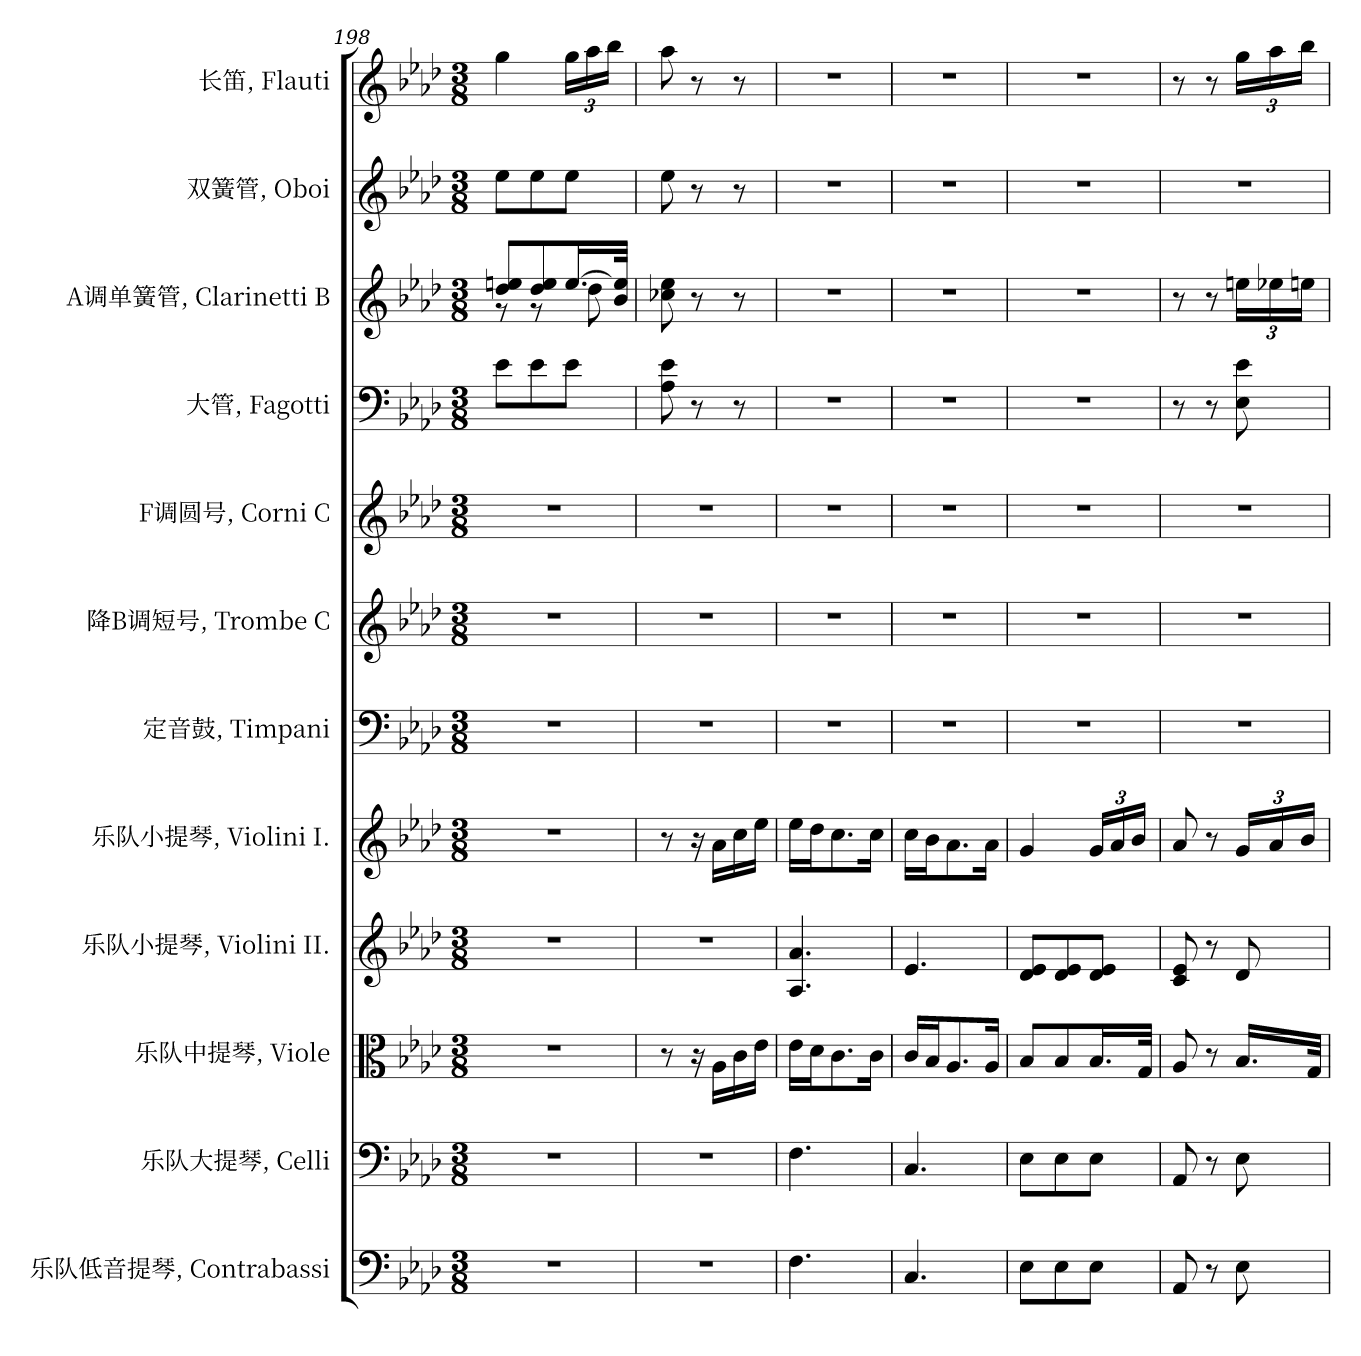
**kern	**kern	**kern	**kern	**kern	**kern	**kern	**kern	**kern	**kern	**kern	**kern
*part12	*part11	*part10	*part9	*part8	*part7	*part6	*part5	*part4	*part3	*part2	*part1
*staff12	*staff11	*staff10	*staff9	*staff8	*staff7	*staff6	*staff5	*staff4	*staff3	*staff2	*staff1
*I"乐队低音提琴, Contrabassi	*I"乐队大提琴, Celli	*I"乐队中提琴, Viole	*I"乐队小提琴, Violini II.	*I"乐队小提琴, Violini I.	*I"定音鼓, Timpani	*I"降B调短号, Trombe C	*I"F调圆号, Corni C	*I"大管, Fagotti	*I"A调单簧管, Clarinetti B	*I"双簧管, Oboi	*I"长笛, Flauti
*I'Cbs.	*	*	*	*	*I'Timp.	*	*	*	*I'A Cl.	*I'Ob.	*I'Fl.
*clefF4	*clefF4	*clefC3	*clefG2	*clefG2	*clefF4	*clefG2	*clefG2	*clefF4	*clefG2	*clefG2	*clefG2
*ITrd7c12	*	*	*	*	*	*ITrd1c2	*ITrd4c7	*	*ITrd2c3	*	*
*k[b-e-a-d-]	*k[b-e-a-d-]	*k[b-e-a-d-]	*k[b-e-a-d-]	*k[b-e-a-d-]	*k[b-e-a-d-]	*k[b-e-a-d-g-c-]	*k[b-e-a-d-g-]	*k[b-e-a-d-]	*k[b-]	*k[b-e-a-d-]	*k[b-e-a-d-]
*M3/8	*M3/8	*M3/8	*M3/8	*M3/8	*M3/8	*M3/8	*M3/8	*M3/8	*M3/8	*M3/8	*M3/8
=198	=198	=198	=198	=198	=198	=198	=198	=198	=198	=198	=198
*	*	*	*	*	*	*	*	*	*^	*	*
4.r	4.r	4.r	4.r	4.r	4.r	4.r	4.r	8e-\L	8b-/ 8cc#X/L	8r	8ee-\L	4gg\
.	.	.	.	.	.	.	.	8e-\	8b-/ 8cc#/	8r	8ee-\	.
*	*	*	*	*	*	*	*	*	*	*	*	*Xbrackettup
.	.	.	.	.	.	.	.	8e-\J	[16.cc#/L	8b-\	8ee-\J	24gg\LL
.	.	.	.	.	.	.	.	.	.	.	.	24aa-\
.	.	.	.	.	.	.	.	.	.	.	.	24bb-\JJ
.	.	.	.	.	.	.	.	.	32g/ 32cc#/]JJk	.	.	.
*	*	*	*	*	*	*	*	*	*v	*v	*	*
=199	=199	=199	=199	=199	=199	=199	=199	=199	=199	=199	=199
4.r	4.r	8r	4.r	8r	4.r	4.r	4.r	8A-\ 8e-\	8a-X\ 8cc\	8ee-\	8aa-\
.	.	16r	.	16r	.	.	.	8r	8r	8r	8r
.	.	16A-\LL	.	16a-\LL	.	.	.	.	.	.	.
.	.	16c\	.	16cc\	.	.	.	8r	8r	8r	8r
.	.	16e-\JJ	.	16ee-\JJ	.	.	.	.	.	.	.
=200	=200	=200	=200	=200	=200	=200	=200	=200	=200	=200	=200
4.FF\	4.F\	16e-\LL	4.A-/ 4.a-/	16ee-\LL	4.r	4.r	4.r	4.r	4.r	4.r	4.r
.	.	16d-\J	.	16dd-\J	.	.	.	.	.	.	.
.	.	8.c\	.	8.cc\	.	.	.	.	.	.	.
.	.	16c\Jk	.	16cc\Jk	.	.	.	.	.	.	.
=201	=201	=201	=201	=201	=201	=201	=201	=201	=201	=201	=201
4.CC/	4.C/	16c/LL	4.e-/	16cc\LL	4.r	4.r	4.r	4.r	4.r	4.r	4.r
.	.	16B-/J	.	16b-\J	.	.	.	.	.	.	.
.	.	8.A-/	.	8.a-\	.	.	.	.	.	.	.
.	.	16A-/Jk	.	16a-\Jk	.	.	.	.	.	.	.
!!LO:PB:g=z
=202	=202	=202	=202	=202	=202	=202	=202	=202	=202	=202	=202
8EE-\L	8E-\L	8B-/L	8d-/ 8e-/L	4g/	4.r	4.r	4.r	4.r	4.r	4.r	4.r
8EE-\	8E-\	8B-/	8d-/ 8e-/	.	.	.	.	.	.	.	.
*	*	*	*	*Xbrackettup	*	*	*	*	*	*	*
8EE-\J	8E-\J	16.B-/L	8d-/ 8e-/J	24g/LL	.	.	.	.	.	.	.
.	.	.	.	24a-/	.	.	.	.	.	.	.
.	.	.	.	24b-/JJ	.	.	.	.	.	.	.
.	.	32G/JJk	.	.	.	.	.	.	.	.	.
=203	=203	=203	=203	=203	=203	=203	=203	=203	=203	=203	=203
8AAA-/	8AA-/	8A-/	8c/ 8e-/	8a-/	4.r	4.r	4.r	8r	8r	4.r	8r
8r	8r	8r	8r	8r	.	.	.	8r	8r	.	8r
*	*	*	*	*	*	*	*	*	*Xbrackettup	*	*
8EE-\	8E-\	16.B-/LL	8d-/	24g/LL	.	.	.	8E-\ 8e-\	24cc#X\LL	.	24gg\LL
.	.	.	.	24a-/	.	.	.	.	24ccn\	.	24aa-\
.	.	.	.	24b-/JJ	.	.	.	.	24cc#X\JJ	.	24bb-\JJ
.	.	32G/JJk	.	.	.	.	.	.	.	.	.
=	=	=	=	=	=	=	=	=	=	=	=
*-	*-	*-	*-	*-	*-	*-	*-	*-	*-	*-	*-
